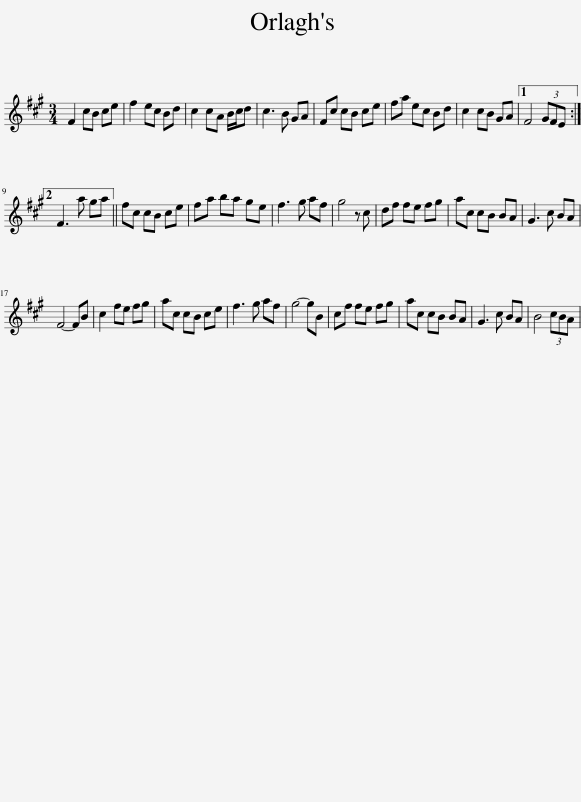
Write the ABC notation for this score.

X:1
L:1/8
M:3/4
I:linebreak $
K:A
V:1 treble
V:1
 F2 cB ce | f2 ec Bd | c2 cA B/c/d | c3 B GA | Fc cB ce | %5
 fa ec Bd | c2 cB GA |1 F4 (3GFE :|2$ F3 a ga || fc cB ce | %10
 fa ba ge | f3 g af | g4 z c | df fe fg | ac cB BA | %15
 G3 c BA |$ F4- FB | c2 fe fg | ac cB ce | f3 g af | %20
 g4- gB | cf fe fg | ac cB BA | G3 c BA | B4 (3cBA | %25
